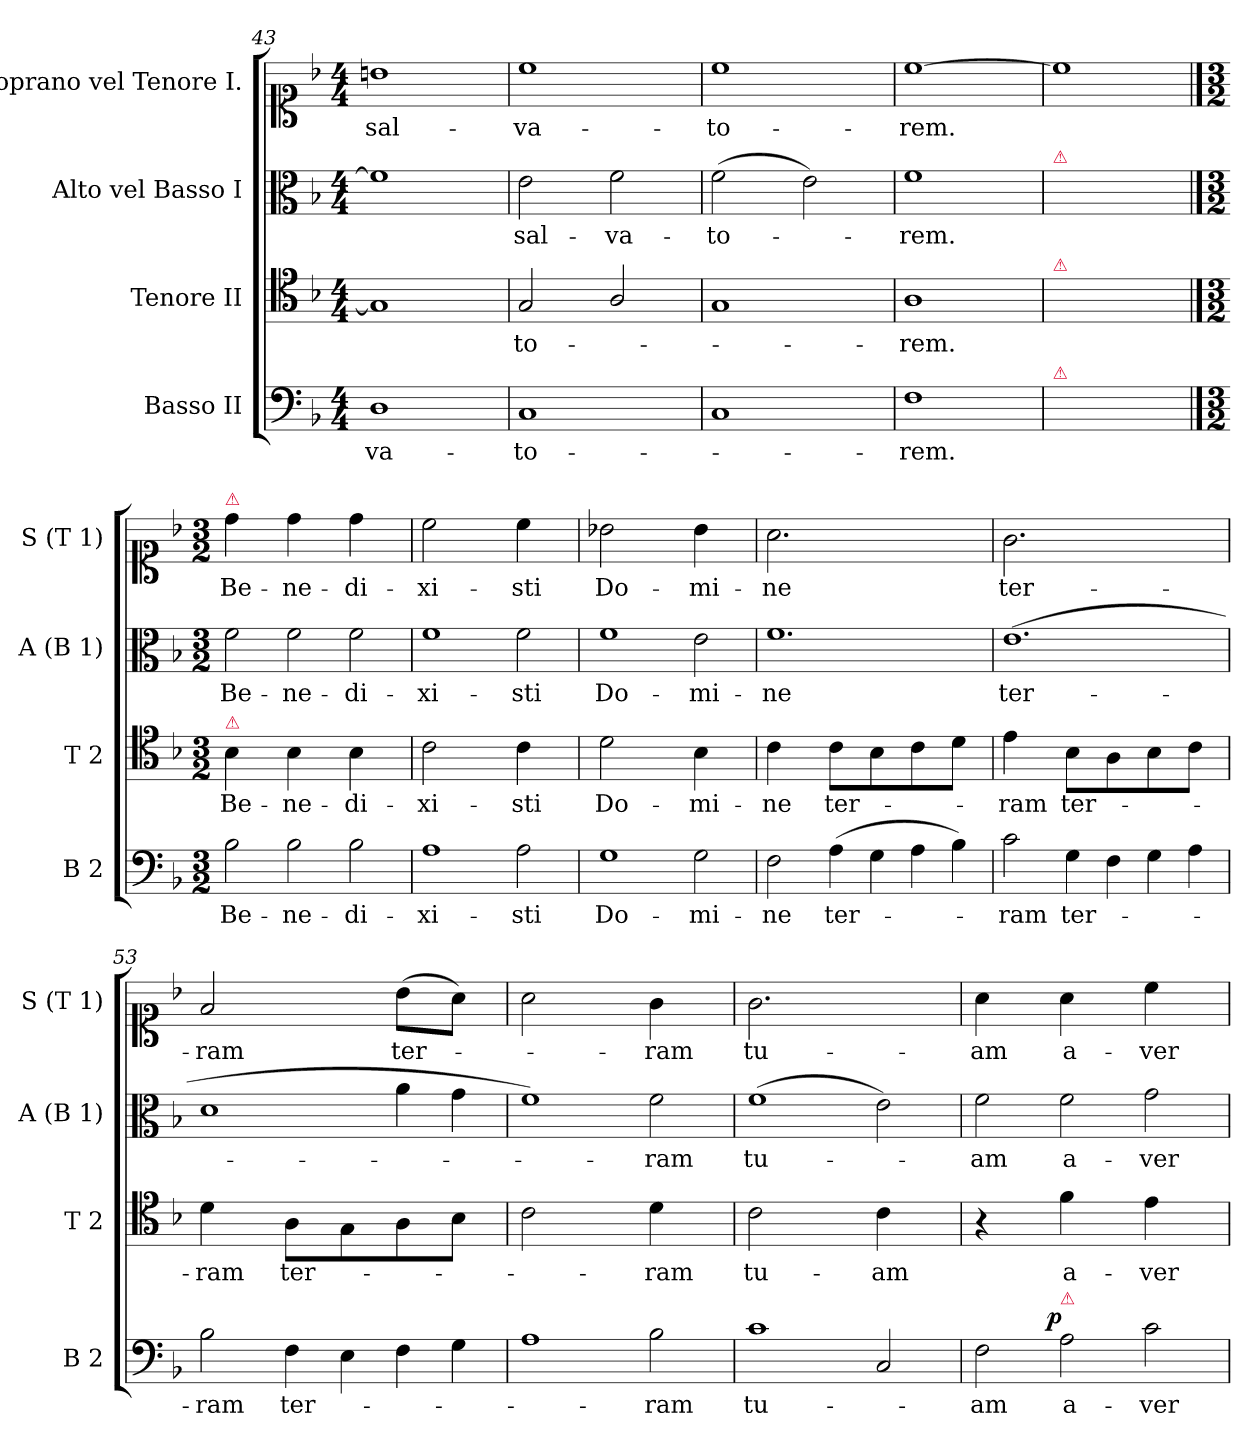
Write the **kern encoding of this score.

**kern	**text	**dynam	**kern	**text	**kern	**text	**kern	**text
*part4	*part4	*part4	*part3	*part3	*part2	*part2	*part1	*part1
*staff4	*staff4	*staff4	*staff3	*staff3	*staff2	*staff2	*staff1	*staff1
*I"Basso II	*	*	*I"Tenore II	*	*I"Alto vel Basso I	*	*I"Soprano vel Tenore I.	*
*I'B 2	*	*	*I'T 2	*	*I'A (B 1)	*	*I'S (T 1)	*
*clefF4	*	*	*clefC4	*	*clefC3	*	*clefC1	*
*k[b-]	*	*	*k[b-]	*	*k[b-]	*	*k[b-]	*
*F:	*	*	*F:	*	*F:	*	*F:	*
*M4/4	*	*	*M4/4	*	*M4/4	*	*M4/4	*
=43	=43	=43	=43	=43	=43	=43	=43	=43
1D	-va-	.	1G]	.	1f]	.	1bn	sal-
=44	=44	=44	=44	=44	=44	=44	=44	=44
1C	-to-	.	2G/	-to-	2e\	sal-	1cc	-va-
.	.	.	2A/	.	2f\	-va-	.	.
=45	=45	=45	=45	=45	=45	=45	=45	=45
1C	.	.	1G	.	(>2f\	-to-	1cc	-to-
.	.	.	.	.	2e\)	.	.	.
=46	=46	=46	=46	=46	=46	=46	=46	=46
1F	-rem.	.	1A	rem.	1f	-rem.	[1cc	-rem.
=47	=47	=47	=47	=47	=47	=47	=47	=47
!	!	!	!	!	!LO:TX:a:color=crimson:t=⚠	!	!	!
!	!	!	!LO:TX:a:color=crimson:t=⚠	!	!	!	!	!
!LO:TX:a:color=crimson:t=⚠	!	!	!	!	!	!	!	!
1ryy	.	.	1ryy	.	1ryy	.	1cc]	.
==48	==48	==48	==48	==48	==48	==48	==48	==48
*M3/2	*	*	*M3/2	*	*M3/2	*	*M3/2	*
!	!	!	!	!	!	!	!LO:TX:a:color=crimson:t=⚠	!
!	!	!	!LO:TX:a:color=crimson:t=⚠	!	!	!	!	!
!	!	!	!LO:N:vis=4	!	!	!	!LO:N:vis=4	!
2B-\	Be-	.	2B-\	Be-	2f\	Be-	2dd\	Be-
!	!	!	!LO:N:vis=4	!	!	!	!LO:N:vis=4	!
2B-\	-ne-	.	2B-\	-ne-	2f\	-ne-	2dd\	-ne-
!	!	!	!LO:N:vis=4	!	!	!	!LO:N:vis=4	!
2B-\	-di-	.	2B-\	-di-	2f\	-di-	2dd\	-di-
=49	=49	=49	=49	=49	=49	=49	=49	=49
!	!	!	!LO:N:vis=2	!	!	!	!LO:N:vis=2	!
1A	-xi-	.	1c	-xi-	1f	-xi-	1cc	-xi-
!	!	!	!LO:N:vis=4	!	!	!	!LO:N:vis=4	!
2A\	-sti	.	2c\	-sti	2f\	-sti	2cc\	-sti
=50	=50	=50	=50	=50	=50	=50	=50	=50
!	!	!	!LO:N:vis=2	!	!	!	!LO:N:vis=2	!
1G	Do-	.	1d	Do-	1f	Do-	1b-X	Do-
!	!	!	!LO:N:vis=4	!	!	!	!LO:N:vis=4	!
2G\	-mi-	.	2B-\	-mi-	2e\	-mi-	2b-\	-mi-
=51	=51	=51	=51	=51	=51	=51	=51	=51
!	!	!	!LO:N:vis=4	!	!	!	!LO:N:vis=2.	!
2F\	-ne	.	2c\	-ne	1.f	-ne	1.a	-ne
!	!	!	!LO:N:vis=8	!	!	!	!	!
(>4A\	ter-	.	4c\L	ter-	.	.	.	.
!	!	!	!LO:N:vis=8	!	!	!	!	!
4G\	.	.	4B-\	.	.	.	.	.
!	!	!	!LO:N:vis=8	!	!	!	!	!
4A\	.	.	4c\	.	.	.	.	.
!	!	!	!LO:N:vis=8	!	!	!	!	!
4B-\)	.	.	4d\J	.	.	.	.	.
=52	=52	=52	=52	=52	=52	=52	=52	=52
!	!	!	!LO:N:vis=4	!	!	!	!LO:N:vis=2.	!
2c\	-ram	.	2e\	-ram	(>1.e	ter-	1.g	ter-
!	!	!	!LO:N:vis=8	!	!	!	!	!
4G\	ter-	.	4B-\L	ter-	.	.	.	.
!	!	!	!LO:N:vis=8	!	!	!	!	!
4F\	.	.	4A\	.	.	.	.	.
!	!	!	!LO:N:vis=8	!	!	!	!	!
4G\	.	.	4B-\	.	.	.	.	.
!	!	!	!LO:N:vis=8	!	!	!	!	!
4A\	.	.	4c\J	.	.	.	.	.
=53	=53	=53	=53	=53	=53	=53	=53	=53
!	!	!	!LO:N:vis=4	!	!	!	!LO:N:vis=2	!
2B-\	-ram	.	2d\	-ram	1d	.	1f	-ram
!	!	!	!LO:N:vis=8	!	!	!	!	!
4F\	ter-	.	4A\L	ter-	.	.	.	.
!	!	!	!LO:N:vis=8	!	!	!	!	!
4E\	.	.	4G\	.	.	.	.	.
!	!	!	!LO:N:vis=8	!	!	!	!LO:N:vis=8	!
4F\	.	.	4A\	.	4a\	.	(>4b-\L	ter-
!	!	!	!LO:N:vis=8	!	!	!	!LO:N:vis=8	!
4G\	.	.	4B-\J	.	4g\	.	4a\J)	.
=54	=54	=54	=54	=54	=54	=54	=54	=54
!	!	!	!LO:N:vis=2	!	!	!	!LO:N:vis=2	!
1A	.	.	1c	.	1f)	.	1a	.
!	!	!	!LO:N:vis=4	!	!	!	!LO:N:vis=4	!
2B-\	-ram	.	2d\	-ram	2f\	-ram	2g\	-ram
=55	=55	=55	=55	=55	=55	=55	=55	=55
!	!	!	!LO:N:vis=2	!	!	!	!LO:N:vis=2.	!
1c	tu-	.	1c	tu-	(>1f	tu-	1.g	tu-
!	!	!	!LO:N:vis=4	!	!	!	!	!
2C/	.	.	2c\	-am	2e\)	.	.	.
=56	=56	=56	=56	=56	=56	=56	=56	=56
!	!	!	!LO:N:vis=4	!	!	!	!LO:N:vis=4	!
2F\	-am	.	2r	.	2f\	-am	2a\	-am
!LO:TX:a:color=crimson:t=⚠	!	!	!	!	!	!	!	!
!	!	!LO:DY:b:rj	!LO:N:vis=4	!	!	!	!LO:N:vis=4	!
2A\	a-	p.	2f\	a-	2f\	a-	2a\	a-
!	!	!	!LO:N:vis=4	!	!	!	!LO:N:vis=4	!
2c\	-ver-	.	2e\	-ver-	2g\	-ver-	2cc\	-ver-
=	=	=	=	=	=	=	=	=
*-	*-	*-	*-	*-	*-	*-	*-	*-
